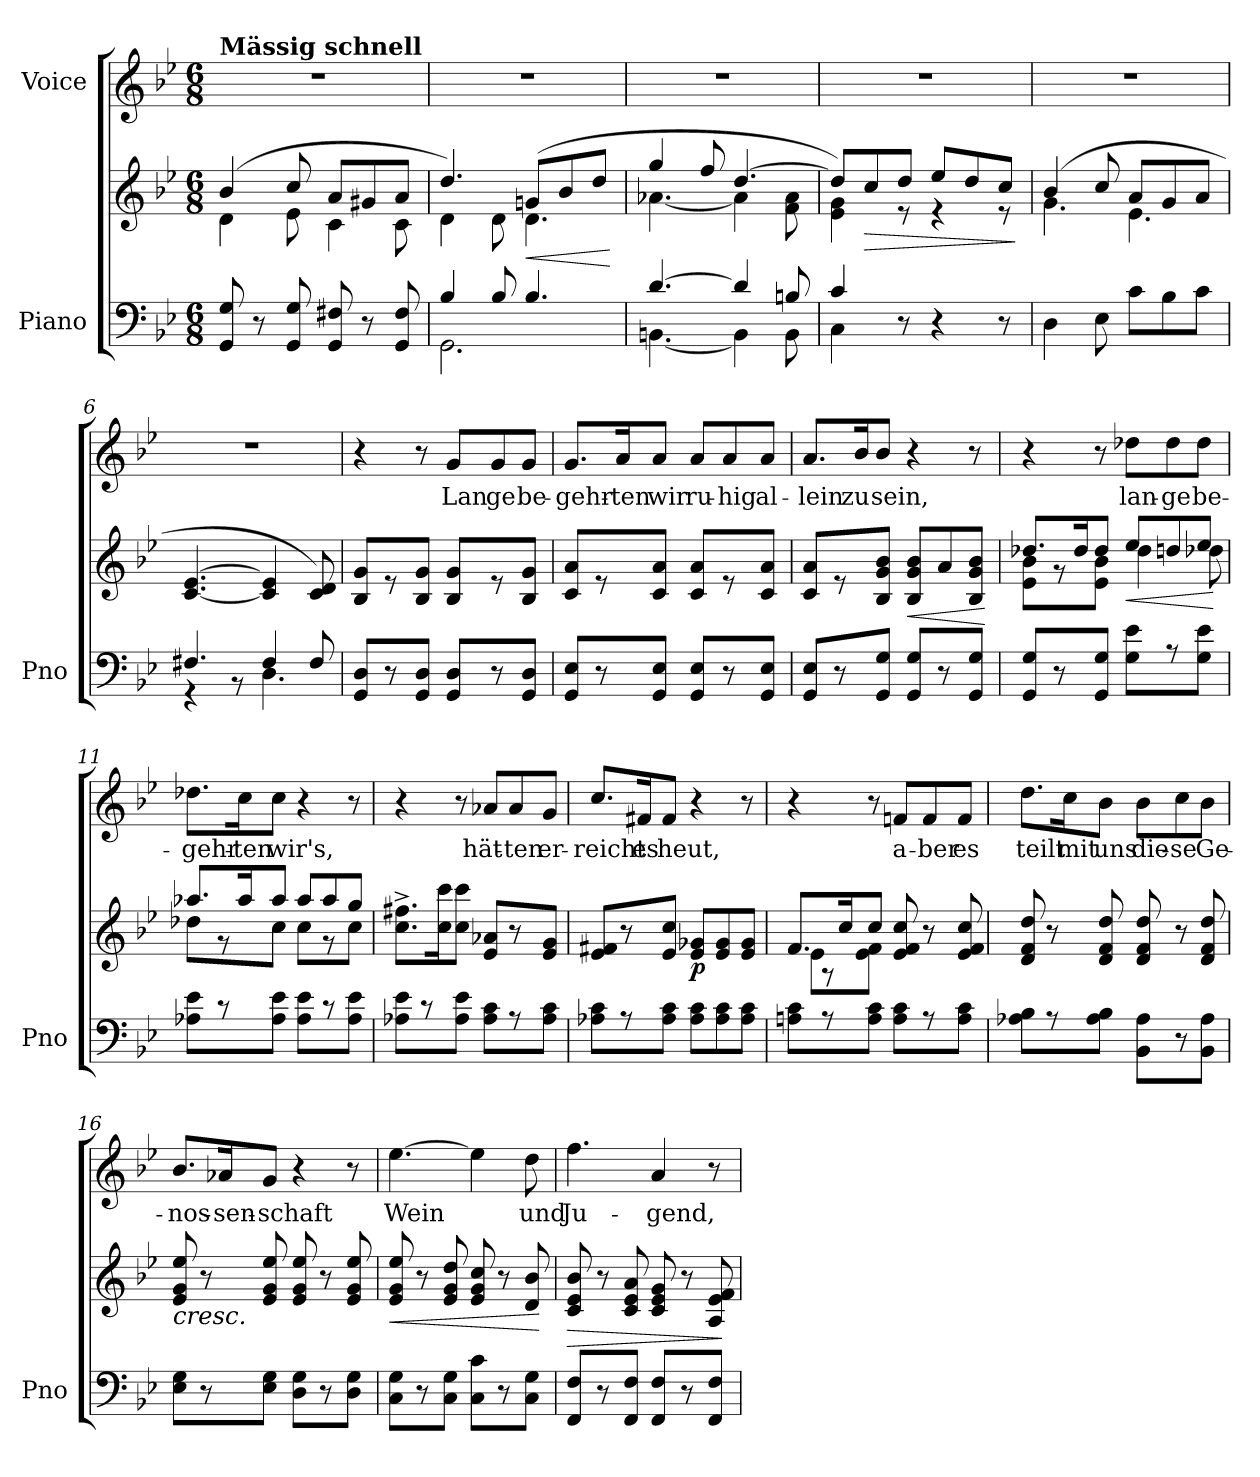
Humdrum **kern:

**kern	**kern	**dynam	**kern	**text
*part2	*part2	*part2	*part1	*part1
*staff3	*staff2	*staff2/3	*staff1	*staff1
*I"Piano	*	*	*I"Voice	*
*I'Pno	*	*	*	*
*clefF4	*clefG2	*	*clefG2	*
*k[b-e-]	*k[b-e-]	*	*k[b-e-]	*
*M6/8	*M6/8	*	*M6/8	*
=1	=1	=1	=1	=1
*	*^	*	*	*
!	!	!	!	!LO:TX:a:B:t=Mässig schnell	!
8GG/ 8G/	(>4b-/	4d\	.	2.r	.
8r	.	.	.	.	.
8GG/ 8G/	8cc/	8e-\	.	.	.
8GG/ 8F#X/	8a/L	4c\	.	.	.
8r	8g#X/	.	.	.	.
8GG/ 8F#/	8a/J	8c\	.	.	.
=2	=2	=2	=2	=2	=2
*^	*	*	*	*	*
4B-/	2.GG\	4.dd/)	4d\	.	2.r	.
8B-/	.	.	8d\	.	.	.
!	!	!	!	!LO:HP:b	!	!
4.B-/	.	(>8gn/L	4.d\	<	.	.
.	.	8b-/	.	.	.	.
.	.	8dd/J	.	.	.	.
*v	*v	*	*	*	*	*
*	*v	*v	*	*	*
.	.	[	.	.
=3	=3	=3	=3	=3
*^	*^	*	*	*
[4.d/	[4.BBn\	4gg/	[4.a-X\	.	2.r	.
.	.	8ff/	.	.	.	.
4d/]	4BB\]	[4.dd/	4a-\]	.	.	.
8Bn/	8BB\	.	8f\ 8a-\	.	.	.
=4	=4	=4	=4	=4	=4	=4
4c/	4C\	8dd/L])	4e-\ 4g\	.	2.r	.
!	!	!	!	!LO:HP:b	!	!
.	.	8cc/	.	>	.	.
8r	2ryy	8dd/J	8r	.	.	.
4r	.	8ee-/L	4r	.	.	.
.	.	8dd/	.	.	.	.
8r	.	8cc/J	8r	.	.	.
*v	*v	*	*	*	*	*
*	*v	*v	*	*	*
.	.	]	.	.
=5	=5	=5	=5	=5
*	*^	*	*	*
4D\	(>4b-/	4.g\	.	2.r	.
8E-\	8cc/	.	.	.	.
8c\L	8a/L	4.e-\	.	.	.
8B-\	8g/	.	.	.	.
8c\J	8a/J	.	.	.	.
*	*v	*v	*	*	*
!!LO:LB:g=z
=6	=6	=6	=6	=6
*^	*	*	*	*
4.F#X/	4r	[4.c/ [4.e-/	.	2.r	.
.	8r	.	.	.	.
4F#/	4.D\	4c/] 4e-/]	.	.	.
8F#/	.	8c/ 8d/)	.	.	.
*v	*v	*	*	*	*
=7	=7	=7	=7	=7
8GG/ 8D/L	8B-/ 8g/L	.	4r	.
8r	8r	.	.	.
8GG/ 8D/J	8B-/ 8g/J	.	8r	.
!	!	!	!	!LO:LY:b
8GG/ 8D/L	8B-/ 8g/L	.	8g/L	Lan
!	!	!	!	!LO:LY:b
8r	8r	.	8g/	-ge
!	!	!	!	!LO:LY:b
8GG/ 8D/J	8B-/ 8g/J	.	8g/J	be-
=8	=8	=8	=8	=8
!	!	!	!	!LO:LY:b
8GG/ 8E-/L	8c/ 8a/L	.	8.g/L	-gehr-
8r	8r	.	.	.
!	!	!	!	!LO:LY:b
.	.	.	16a/K	-ten
!	!	!	!	!LO:LY:b
8GG/ 8E-/J	8c/ 8a/J	.	8a/J	wir
!	!	!	!	!LO:LY:b
8GG/ 8E-/L	8c/ 8a/L	.	8a/L	ru-
!	!	!	!	!LO:LY:b
8r	8r	.	8a/	-hig
!	!	!	!	!LO:LY:b
8GG/ 8E-/J	8c/ 8a/J	.	8a/J	al-
=9	=9	=9	=9	=9
!	!	!	!	!LO:LY:b
8GG/ 8E-/L	8c/ 8a/L	.	8.a/L	-lein
8r	8r	.	.	.
!	!	!	!	!LO:LY:b
.	.	.	16b-/K	zu
!	!	!	!	!LO:LY:b
8GG/ 8G/J	8B-/ 8g/ 8b-/J	.	8b-/J	sein,
!	!	!LO:HP:b	!	!
8GG/ 8G/L	8B-/ 8g/ 8b-/L	<	4r	.
8r	8a/	.	.	.
8GG/ 8G/J	8B-/ 8g/ 8b-/J	.	8r	.
.	.	[	.	.
!!LO:LB:g=z
=10	=10	=10	=10	=10
*	*^	*	*	*
8GG/ 8G/L	8.dd-X/L	8e-\ 8b-\L	.	4r	.
8r	.	8r	.	.	.
.	16dd-/K	.	.	.	.
8GG/ 8G/J	8dd-/J	8e-\ 8b-\J	.	8r	.
!	!	!	!LO:HP:b	!	!LO:LY:b
8G\ 8e-\L	8ee-/L	4dd-\	<	8dd-X\L	lan-
!	!	!	!	!	!LO:LY:b
8r	8ddn/	.	.	8dd-\	-ge
!	!	!	!	!	!LO:LY:b
8G\ 8e-\J	8ee-/J	8dd-X\	.	8dd-\J	be-
*	*v	*v	*	*	*
.	.	[	.	.
=11	=11	=11	=11	=11
*	*^	*	*	*
!	!	!	!	!	!LO:LY:b
8A-X\ 8e-\L	8.aa-X/L	8dd-X\L	.	8.dd-X\L	-gehr-
8r	.	8r	.	.	.
!	!	!	!	!	!LO:LY:b
.	16aa-/K	.	.	16cc\K	-ten
!	!	!	!	!	!LO:LY:b
8A-\ 8e-\J	8aa-/J	8cc\J	.	8cc\J	wir's,
8A-\ 8e-\L	8aa-/L	8cc\L	.	4r	.
8r	8aa-/	8r	.	.	.
8A-\ 8e-\J	8gg/J	8cc\J	.	8r	.
*	*v	*v	*	*	*
=12	=12	=12	=12	=12
8A-X\ 8e-\L	8.cc\^ 8.ff#X\^L	.	4r	.
8r	.	.	.	.
.	16cc\ 16ccc\K	.	.	.
8A-\ 8e-\J	8cc\ 8ccc\J	.	8r	.
!	!	!	!	!LO:LY:b
8A-\ 8c\L	8e-/ 8a-X/L	.	8a-X/L	hät-
!	!	!	!	!LO:LY:b
8r	8r	.	8a-/	-ten
!	!	!	!	!LO:LY:b
8A-\ 8c\J	8e-/ 8g/J	.	8g/J	er-
=13	=13	=13	=13	=13
!	!	!	!	!LO:LY:b
8A-X\ 8c\L	8e-/ 8f#X/L	.	8.cc/L	-reicht
8r	8r	.	.	.
!	!	!	!	!LO:LY:b
.	.	.	16f#X/K	es
!	!	!	!	!LO:LY:b
8A-\ 8c\J	8e-/ 8cc/J	.	8f#/J	heut,
!	!	!LO:DY:b	!	!
8A-\ 8c\L	8e-/ 8g-X/L	p	4r	.
8A-\ 8c\	8e-/ 8g-/	.	.	.
8A-\ 8c\J	8e-/ 8g-/J	.	8r	.
!!LO:LB:g=z
=14	=14	=14	=14	=14
*	*^	*	*	*
8An\ 8c\L	8.f/L	8e-\L	.	4r	.
8r	.	8r	.	.	.
.	16cc/K	.	.	.	.
8A\ 8c\J	8cc/J	8e-\ 8f\J	.	8r	.
!	!	!	!	!	!LO:LY:b
8A\ 8c\L	8e-/ 8f/ 8cc/	4.ryy	.	8fn/L	a-
!	!	!	!	!	!LO:LY:b
8r	8r	.	.	8f/	-ber
!	!	!	!	!	!LO:LY:b
8A\ 8c\J	8e-/ 8f/ 8cc/	.	.	8f/J	es
*	*v	*v	*	*	*
=15	=15	=15	=15	=15
!	!	!	!	!LO:LY:b
8A-X\ 8B-\L	8d/ 8f/ 8dd/	.	8.dd\L	teilt
8r	8r	.	.	.
!	!	!	!	!LO:LY:b
.	.	.	16cc\K	mit
!	!	!	!	!LO:LY:b
8A-\ 8B-\J	8d/ 8f/ 8dd/	.	8b-\J	uns
!	!	!	!	!LO:LY:b
8BB-\ 8A-\L	8d/ 8f/ 8dd/	.	8b-\L	die-
!	!	!	!	!LO:LY:b
8r	8r	.	8cc\	-se
!	!	!	!	!LO:LY:b
8BB-\ 8A-\J	8d/ 8f/ 8dd/	.	8b-\J	Ge-
=16	=16	=16	=16	=16
!	!LO:TX:b:i:t=cresc.	!	!	!
!	!	!	!	!LO:LY:b
8E-\ 8G\L	8e-/ 8g/ 8ee-/	.	8.b-/L	-nos-
8r	8r	.	.	.
!	!	!	!	!LO:LY:b
.	.	.	16a-X/K	-sen-
!	!	!	!	!LO:LY:b
8E-\ 8G\J	8e-/ 8g/ 8ee-/	.	8g/J	-schaft
8D\ 8G\L	8e-/ 8g/ 8ee-/	.	4r	.
8r	8r	.	.	.
8D\ 8G\J	8e-/ 8g/ 8ee-/	.	8r	.
=17	=17	=17	=17	=17
!	!	!LO:HP:b	!	!LO:LY:b
8C\ 8G\L	8e-/ 8g/ 8ee-/	<	[4.ee-\	Wein
8r	8r	.	.	.
8C\ 8G\J	8e-/ 8g/ 8dd/	.	.	.
8C\ 8c\L	8e-/ 8g/ 8cc/	.	4ee-\]	.
8r	8r	.	.	.
!	!	!	!	!LO:LY:b
8C\ 8G\J	8d/ 8b-/	.	8dd\	und
.	.	[	.	.
!!LO:LB:g=z
=18	=18	=18	=18	=18
!	!	!LO:HP:b	!	!LO:LY:b
8FF/ 8F/L	8c/ 8e-/ 8b-/	>	4.ff\	Ju-
8r	8r	.	.	.
8FF/ 8F/J	8c/ 8e-/ 8a/	.	.	.
!	!	!	!	!LO:LY:b
8FF/ 8F/L	8c/ 8e-/ 8g/	.	4a/	-gend,
8r	8r	.	.	.
8FF/ 8F/J	8A/ 8e-/ 8f/	.	8r	.
.	.	]	.	.
=	=	=	=	=
*-	*-	*-	*-	*-
